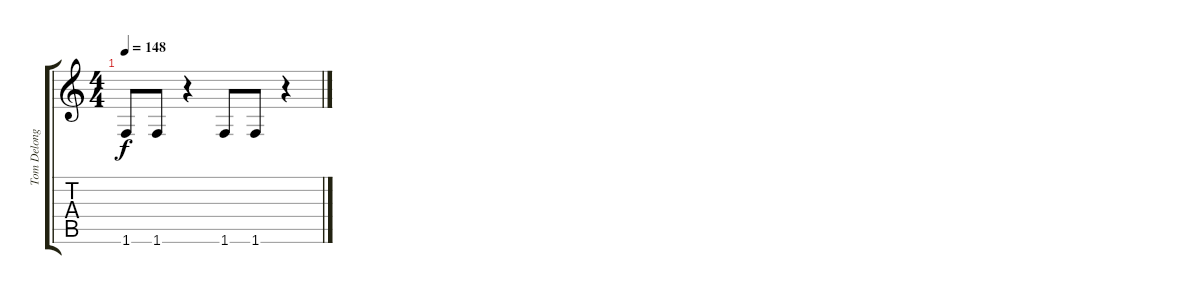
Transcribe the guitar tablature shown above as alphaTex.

\track ("Tom Delong (Muted)" "Tom Delong") {instrument electricguitarmuted}
\staff {score tabs}
\tuning (E4 B3 G3 D3 A2 E2) {hide}
\ts (4 4)
\tempo 148
\clef g2
\ks c
1.6.8{dy f} 1.6.8 r.4 1.6.8 1.6.8 r.4
